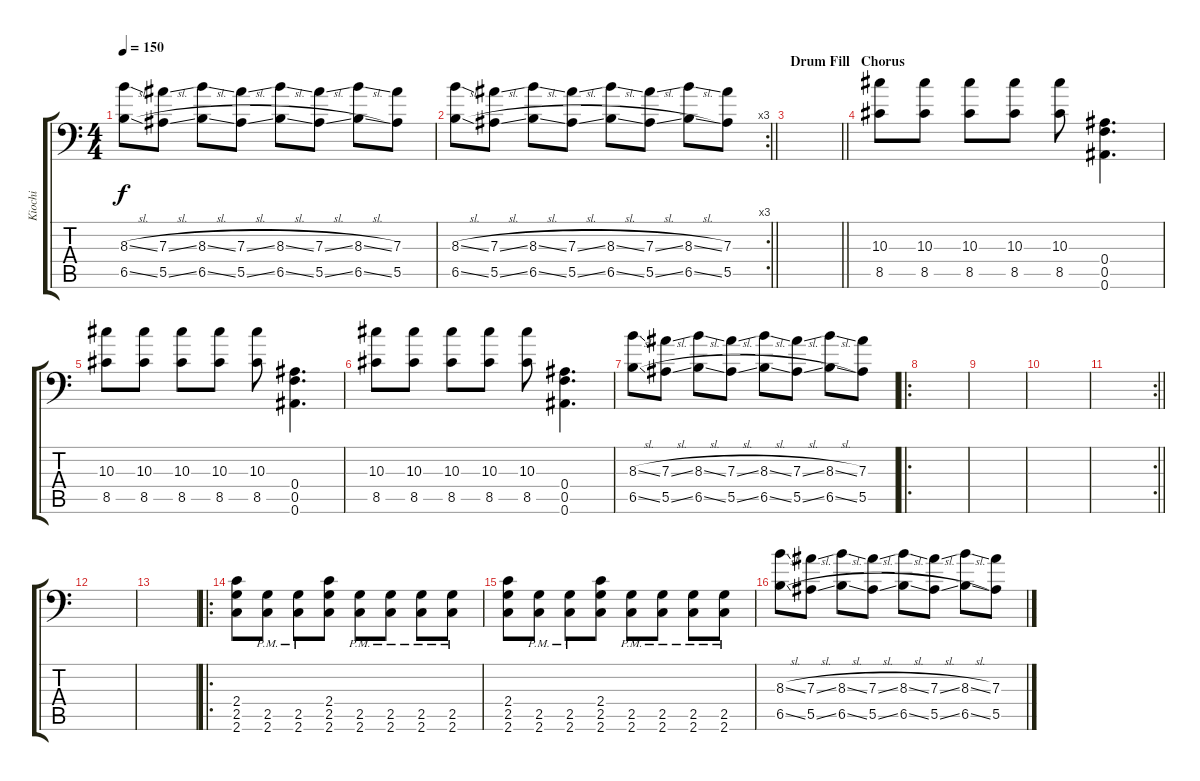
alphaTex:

\track ("Kiochi" "Kiochi") {instrument distortionguitar}
\staff {score tabs}
\tuning (C4 G3 Eb3 Bb2 F2 Bb1) {hide}
\ts (4 4)
\tempo 150
\clef f4
\ks c
(8.3{sl} 6.5{sl}).8{dy f} (7.3{sl} 5.5{sl}).8 (8.3{sl} 6.5{sl}).8 (7.3{sl} 5.5{sl}).8 (8.3{sl} 6.5{sl}).8 (7.3{sl} 5.5{sl}).8 (8.3{sl} 6.5{sl}).8 (7.3 5.5).8 |
\rc 3
\barLineRight lightlight
(8.3{sl} 6.5{sl}).8 (7.3{sl} 5.5{sl}).8 (8.3{sl} 6.5{sl}).8 (7.3{sl} 5.5{sl}).8 (8.3{sl} 6.5{sl}).8 (7.3{sl} 5.5{sl}).8 (8.3{sl} 6.5{sl}).8 (7.3 5.5).8 |
\section ("" "Drum Fill")
\barLineRight lightlight
|
\section ("" "Chorus")
(10.3 8.5).8 (10.3 8.5).8 (10.3 8.5).8 (10.3 8.5).8 (10.3 8.5).8 (0.4 0.5 0.6).4{d} |
(10.3 8.5).8 (10.3 8.5).8 (10.3 8.5).8 (10.3 8.5).8 (10.3 8.5).8 (0.4 0.5 0.6).4{d} |
(10.3 8.5).8 (10.3 8.5).8 (10.3 8.5).8 (10.3 8.5).8 (10.3 8.5).8 (0.4 0.5 0.6).4{d} |
(8.3{sl} 6.5{sl}).8 (7.3{sl} 5.5{sl}).8 (8.3{sl} 6.5{sl}).8 (7.3{sl} 5.5{sl}).8 (8.3{sl} 6.5{sl}).8 (7.3{sl} 5.5{sl}).8 (8.3{sl} 6.5{sl}).8 (7.3 5.5).8 |
\ro
|
|
|
\rc 2
\barLineRight lightlight
|
\section ("" "")
|
|
\ro
(2.4 2.5 2.6).8 (2.5{pm} 2.6{pm}).8 (2.5{pm} 2.6{pm}).8 (2.4 2.5 2.6).8 (2.5{pm} 2.6{pm}).8 (2.5{pm} 2.6{pm}).8 (2.5{pm} 2.6{pm}).8 (2.5{pm} 2.6{pm}).8 |
(2.4 2.5 2.6).8 (2.5{pm} 2.6{pm}).8 (2.5{pm} 2.6{pm}).8 (2.4 2.5 2.6).8 (2.5{pm} 2.6{pm}).8 (2.5{pm} 2.6{pm}).8 (2.5{pm} 2.6{pm}).8 (2.5{pm} 2.6{pm}).8 |
(8.3{sl} 6.5{sl}).8 (7.3{sl} 5.5{sl}).8 (8.3{sl} 6.5{sl}).8 (7.3{sl} 5.5{sl}).8 (8.3{sl} 6.5{sl}).8 (7.3{sl} 5.5{sl}).8 (8.3{sl} 6.5{sl}).8 (7.3 5.5).8
